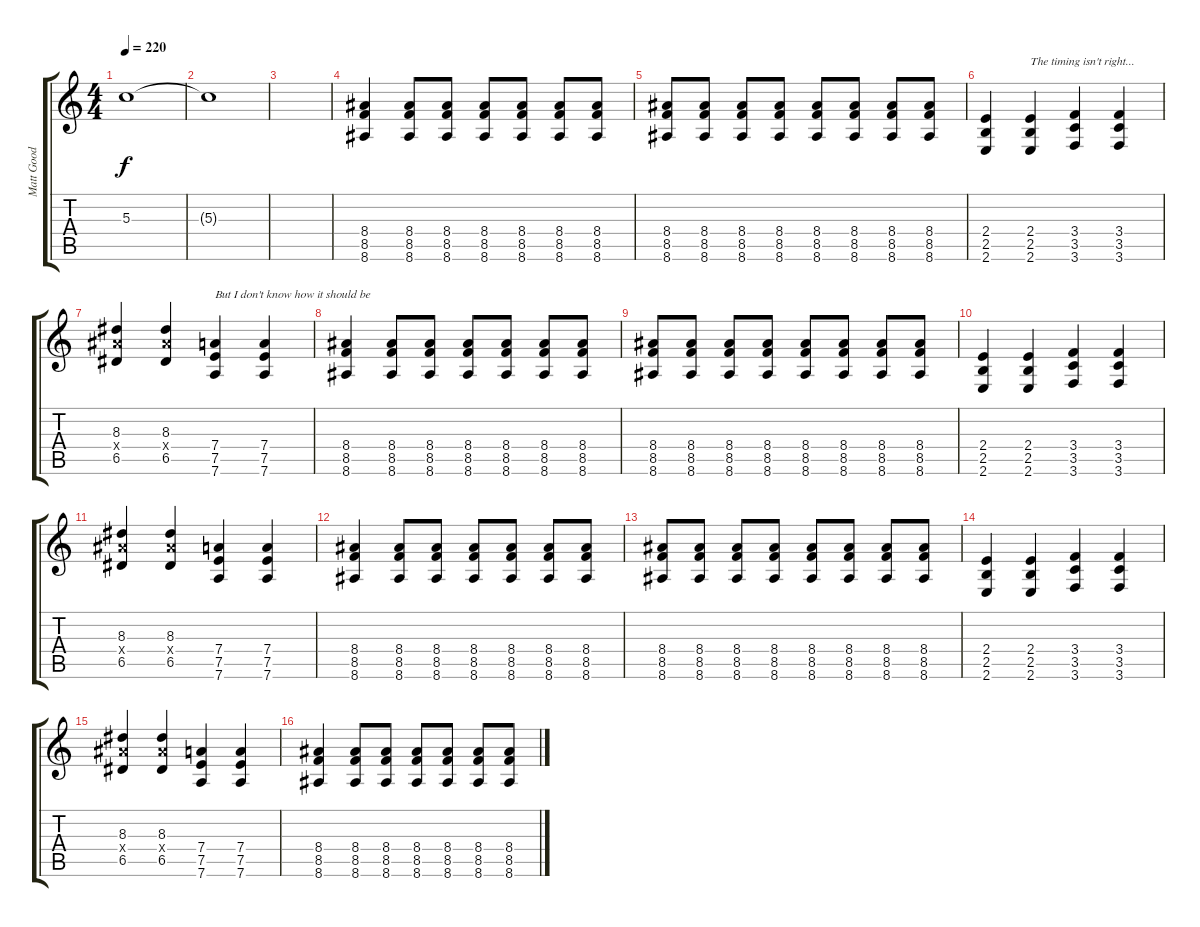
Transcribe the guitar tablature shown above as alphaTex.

\track ("Matt Good - Lead Guitar" "Matt Good ") {instrument distortionguitar}
\staff {score tabs}
\tuning (E4 B3 G3 D3 A2 D2) {hide}
\ts (4 4)
\tempo 220
\clef g2
\ks c
5.3{t}.1{dy f} |
5.3{t}.1 |
|
(8.4 8.5 8.6).4 (8.4 8.5 8.6).8 (8.4 8.5 8.6).8 (8.4 8.5 8.6).8 (8.4 8.5 8.6).8 (8.4 8.5 8.6).8 (8.4 8.5 8.6).8 |
(8.4 8.5 8.6).8 (8.4 8.5 8.6).8 (8.4 8.5 8.6).8 (8.4 8.5 8.6).8 (8.4 8.5 8.6).8 (8.4 8.5 8.6).8 (8.4 8.5 8.6).8 (8.4 8.5 8.6).8 |
(2.4 2.5 2.6).4 (2.4 2.5 2.6).4{txt "The timing isn't right..."} (3.4 3.5 3.6).4 (3.4 3.5 3.6).4 |
(8.3 8.4{x} 6.5).4 (8.3 8.4{x} 6.5).4 (7.4 7.5 7.6).4{txt "But I don't know how it should be"} (7.4 7.5 7.6).4 |
(8.4 8.5 8.6).4 (8.4 8.5 8.6).8 (8.4 8.5 8.6).8 (8.4 8.5 8.6).8 (8.4 8.5 8.6).8 (8.4 8.5 8.6).8 (8.4 8.5 8.6).8 |
(8.4 8.5 8.6).8 (8.4 8.5 8.6).8 (8.4 8.5 8.6).8 (8.4 8.5 8.6).8 (8.4 8.5 8.6).8 (8.4 8.5 8.6).8 (8.4 8.5 8.6).8 (8.4 8.5 8.6).8 |
(2.4 2.5 2.6).4 (2.4 2.5 2.6).4 (3.4 3.5 3.6).4 (3.4 3.5 3.6).4 |
(8.3 8.4{x} 6.5).4 (8.3 8.4{x} 6.5).4 (7.4 7.5 7.6).4 (7.4 7.5 7.6).4 |
(8.4 8.5 8.6).4 (8.4 8.5 8.6).8 (8.4 8.5 8.6).8 (8.4 8.5 8.6).8 (8.4 8.5 8.6).8 (8.4 8.5 8.6).8 (8.4 8.5 8.6).8 |
(8.4 8.5 8.6).8 (8.4 8.5 8.6).8 (8.4 8.5 8.6).8 (8.4 8.5 8.6).8 (8.4 8.5 8.6).8 (8.4 8.5 8.6).8 (8.4 8.5 8.6).8 (8.4 8.5 8.6).8 |
(2.4 2.5 2.6).4 (2.4 2.5 2.6).4 (3.4 3.5 3.6).4 (3.4 3.5 3.6).4 |
(8.3 8.4{x} 6.5).4 (8.3 8.4{x} 6.5).4 (7.4 7.5 7.6).4 (7.4 7.5 7.6).4 |
(8.4 8.5 8.6).4 (8.4 8.5 8.6).8 (8.4 8.5 8.6).8 (8.4 8.5 8.6).8 (8.4 8.5 8.6).8 (8.4 8.5 8.6).8 (8.4 8.5 8.6).8
